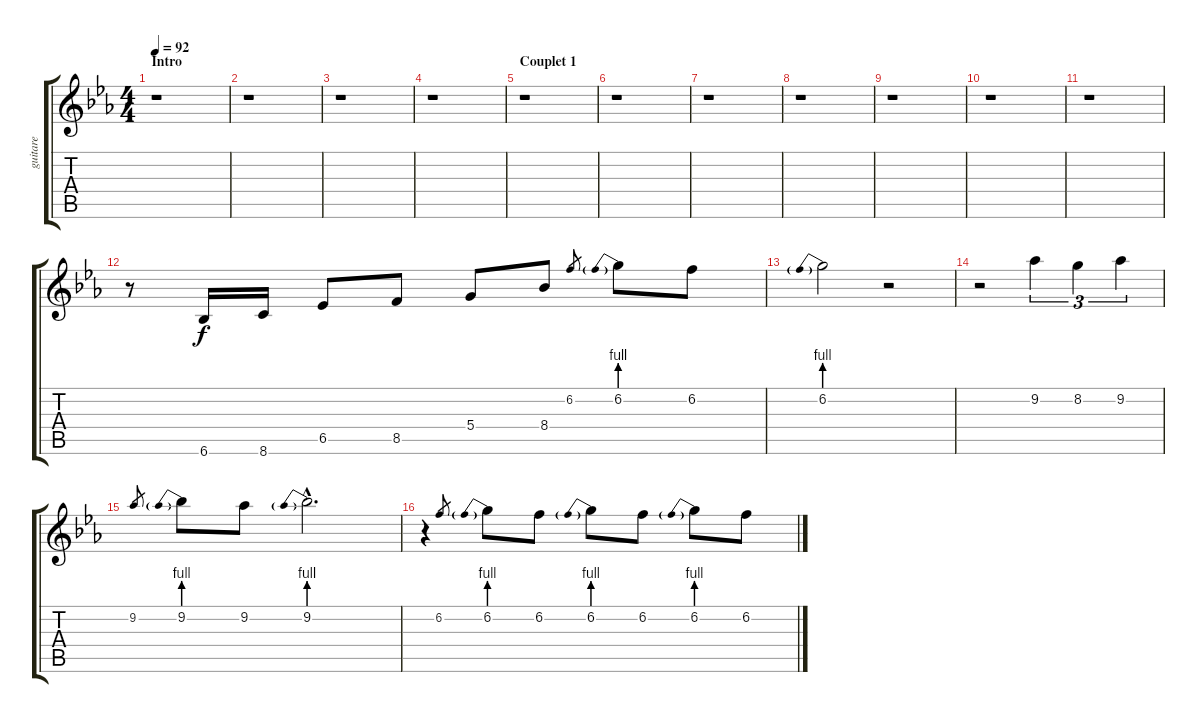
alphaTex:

\track ("guitare" "guitare") {instrument overdrivenguitar}
\staff {score tabs}
\tuning (E4 B3 G3 D3 A2 E2) {hide}
\ts (4 4)
\section ("" "Intro")
\tempo 92
\clef g2
\ks eb
r.1{dy f instrument overdrivenguitar} |
r.1 |
r.1 |
r.1 |
\section ("" "Couplet 1")
r.1 |
r.1 |
r.1 |
r.1 |
r.1 |
r.1 |
r.1 |
r.8 6.6.16 8.6.16 6.5.8 8.5.8 5.4.8 8.4.8 6.2.8{gr} 6.2{be (prebend 0 4 60 4)}.8 6.2.8 |
6.2{be (prebend 0 4 60 4)}.2 r.2 |
r.2 9.2.4{tu (3 2)} 8.2.4{tu (3 2)} 9.2.4{tu (3 2)} |
9.2.8{gr} 9.2{be (prebend 0 4 60 4)}.8 9.2.8 9.2{be (prebend 0 4 60 4) hac}.2{d} |
r.4 6.2.8{gr} 6.2{be (prebend 0 4 60 4)}.8 6.2.8 6.2{be (prebend 0 4 60 4)}.8 6.2.8 6.2{be (prebend 0 4 60 4)}.8 6.2.8
